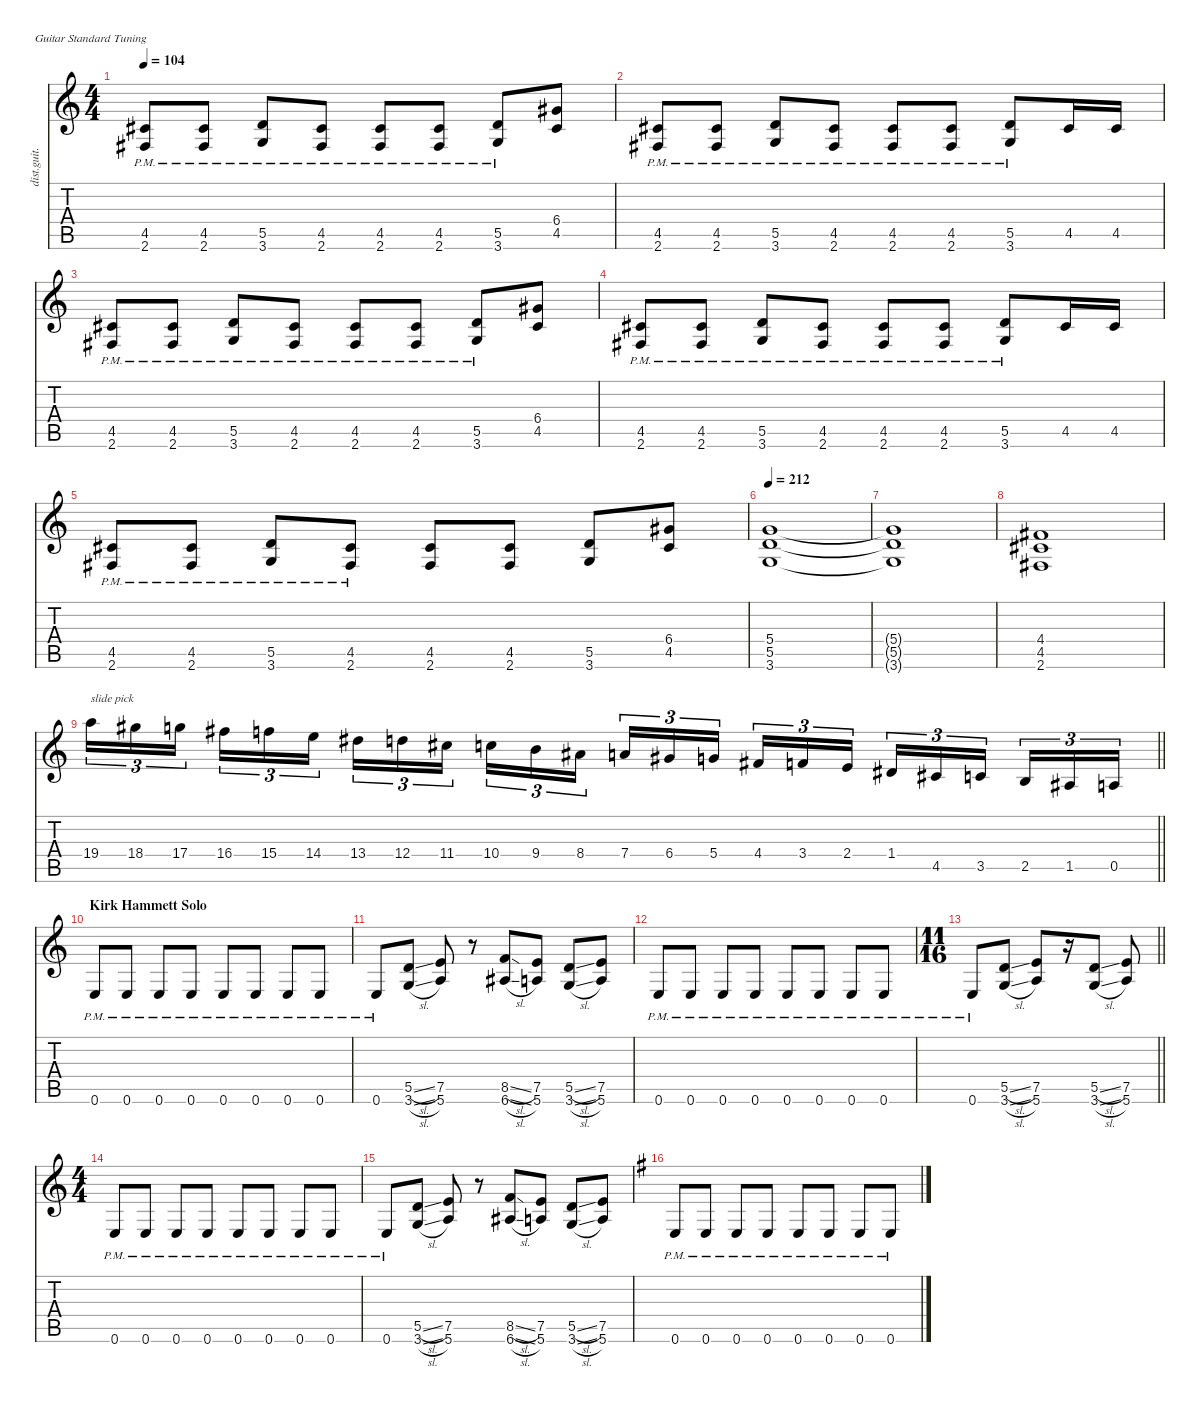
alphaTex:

\defaultSystemsLayout 4
\hideDynamics
\bracketExtendMode nobrackets
\otherSystemsTrackNameOrientation horizontal
\track ("James Hetfield" "dist.guit.") {instrument distortionguitar}
\staff {score tabs}
\tuning (E4 B3 G3 D3 A2 E2)
\ts (4 4)
\tempo 104
\clef g2
\ks c
(4.5{pm acc #} 2.6{pm acc #}).8{dy fff} (4.5{pm acc #} 2.6{pm acc #}).8 (5.5{pm} 3.6{pm}).8 (4.5{pm acc #} 2.6{pm acc #}).8 (4.5{pm acc #} 2.6{pm acc #}).8 (4.5{pm acc #} 2.6{pm acc #}).8 (5.5{pm} 3.6{pm}).8 (6.4{acc #} 4.5{acc #}).8 |
(4.5{pm acc #} 2.6{pm acc #}).8 (4.5{pm acc #} 2.6{pm acc #}).8 (5.5{pm} 3.6{pm}).8{dy f} (4.5{pm acc #} 2.6{pm acc #}).8{dy fff} (4.5{pm acc #} 2.6{pm acc #}).8 (4.5{pm acc #} 2.6{pm acc #}).8 (5.5{pm} 3.6{pm}).8{dy f} 4.5{acc #}.16{dy fff} 4.5{acc #}.16 |
(4.5{pm acc #} 2.6{pm acc #}).8 (4.5{pm acc #} 2.6{pm acc #}).8 (5.5{pm} 3.6{pm}).8 (4.5{pm acc #} 2.6{pm acc #}).8 (4.5{pm acc #} 2.6{pm acc #}).8 (4.5{pm acc #} 2.6{pm acc #}).8 (5.5{pm} 3.6{pm}).8 (6.4{acc #} 4.5{acc #}).8 |
(4.5{pm acc #} 2.6{pm acc #}).8 (4.5{pm acc #} 2.6{pm acc #}).8 (5.5{pm} 3.6{pm}).8{dy f} (4.5{pm acc #} 2.6{pm acc #}).8{dy fff} (4.5{pm acc #} 2.6{pm acc #}).8 (4.5{pm acc #} 2.6{pm acc #}).8 (5.5{pm} 3.6{pm}).8{dy f} 4.5{acc #}.16{dy fff} 4.5{acc #}.16 |
(4.5{pm acc #} 2.6{pm acc #}).8 (4.5{pm acc #} 2.6{pm acc #}).8 (5.5{pm} 3.6{pm}).8 (4.5{pm acc #} 2.6{pm acc #}).8 (4.5{acc #} 2.6{acc #}).8 (4.5{acc #} 2.6{acc #}).8 (5.5 3.6).8 (6.4{acc #} 4.5{acc #}).8 |
\tempo 212
(5.4 5.5 3.6).1 |
(5.4{t} 5.5{t} 3.6{t}).1{dy f} |
(4.4{acc #} 4.5{acc #} 2.6{acc #}).1 |
\barLineRight lightlight
19.4.16{tu (3 2) txt "slide pick" instrument guitarfretnoise} 18.4{acc #}.16{tu (3 2)} 17.4.16{tu (3 2)} 16.4{acc #}.16{tu (3 2)} 15.4.16{tu (3 2)} 14.4.16{tu (3 2)} 13.4{acc #}.16{tu (3 2)} 12.4.16{tu (3 2)} 11.4{acc #}.16{tu (3 2)} 10.4.16{tu (3 2)} 9.4.16{tu (3 2)} 8.4{acc #}.16{tu (3 2)} 7.4.16{tu (3 2) dy mf} 6.4{acc #}.16{tu (3 2)} 5.4.16{tu (3 2)} 4.4{acc #}.16{tu (3 2)} 3.4.16{tu (3 2)} 2.4.16{tu (3 2)} 1.4{acc #}.16{tu (3 2)} 4.5{acc #}.16{tu (3 2)} 3.5.16{tu (3 2)} 2.5.16{tu (3 2)} 1.5{acc #}.16{tu (3 2)} 0.5.16{tu (3 2)} |
\section ("" "Kirk Hammett Solo")
0.6{pm}.8{dy fff instrument distortionguitar} 0.6{pm}.8 0.6{pm}.8 0.6{pm}.8 0.6{pm}.8 0.6{pm}.8 0.6{pm}.8 0.6{pm}.8 |
0.6{pm}.8 (5.5{sl} 3.6{sl}).8 (7.5 5.6).8 r.8 (8.5{sl} 6.6{sl acc #}).8 (7.5 5.6).8 (5.5{sl} 3.6{sl}).8 (7.5 5.6).8{dy f} |
0.6{pm}.8{dy fff} 0.6{pm}.8 0.6{pm}.8 0.6{pm}.8 0.6{pm}.8 0.6{pm}.8 0.6{pm}.8 0.6{pm}.8 |
\ts (11 16)
\beaming (8 2 2 2 2)
\barLineRight lightlight
0.6{pm}.8 (5.5{sl} 3.6{sl}).8 (7.5 5.6).8 r.16 (5.5{sl} 3.6{sl}).8 (7.5 5.6).8{dy f} |
\ts (4 4)
\beaming (8 2 2 2 2)
0.6{pm}.8{dy fff} 0.6{pm}.8 0.6{pm}.8 0.6{pm}.8 0.6{pm}.8 0.6{pm}.8 0.6{pm}.8 0.6{pm}.8 |
0.6{pm}.8 (5.5{sl} 3.6{sl}).8 (7.5 5.6).8 r.8 (8.5{sl} 6.6{sl acc #}).8 (7.5 5.6).8 (5.5{sl} 3.6{sl}).8 (7.5 5.6).8{dy f} |
\ks g
0.6{pm acc forcenatural}.8{dy fff} 0.6{pm acc forcenatural}.8 0.6{pm acc forcenatural}.8 0.6{pm acc forcenatural}.8 0.6{pm acc forcenatural}.8 0.6{pm acc forcenatural}.8 0.6{pm acc forcenatural}.8 0.6{pm acc forcenatural}.8
